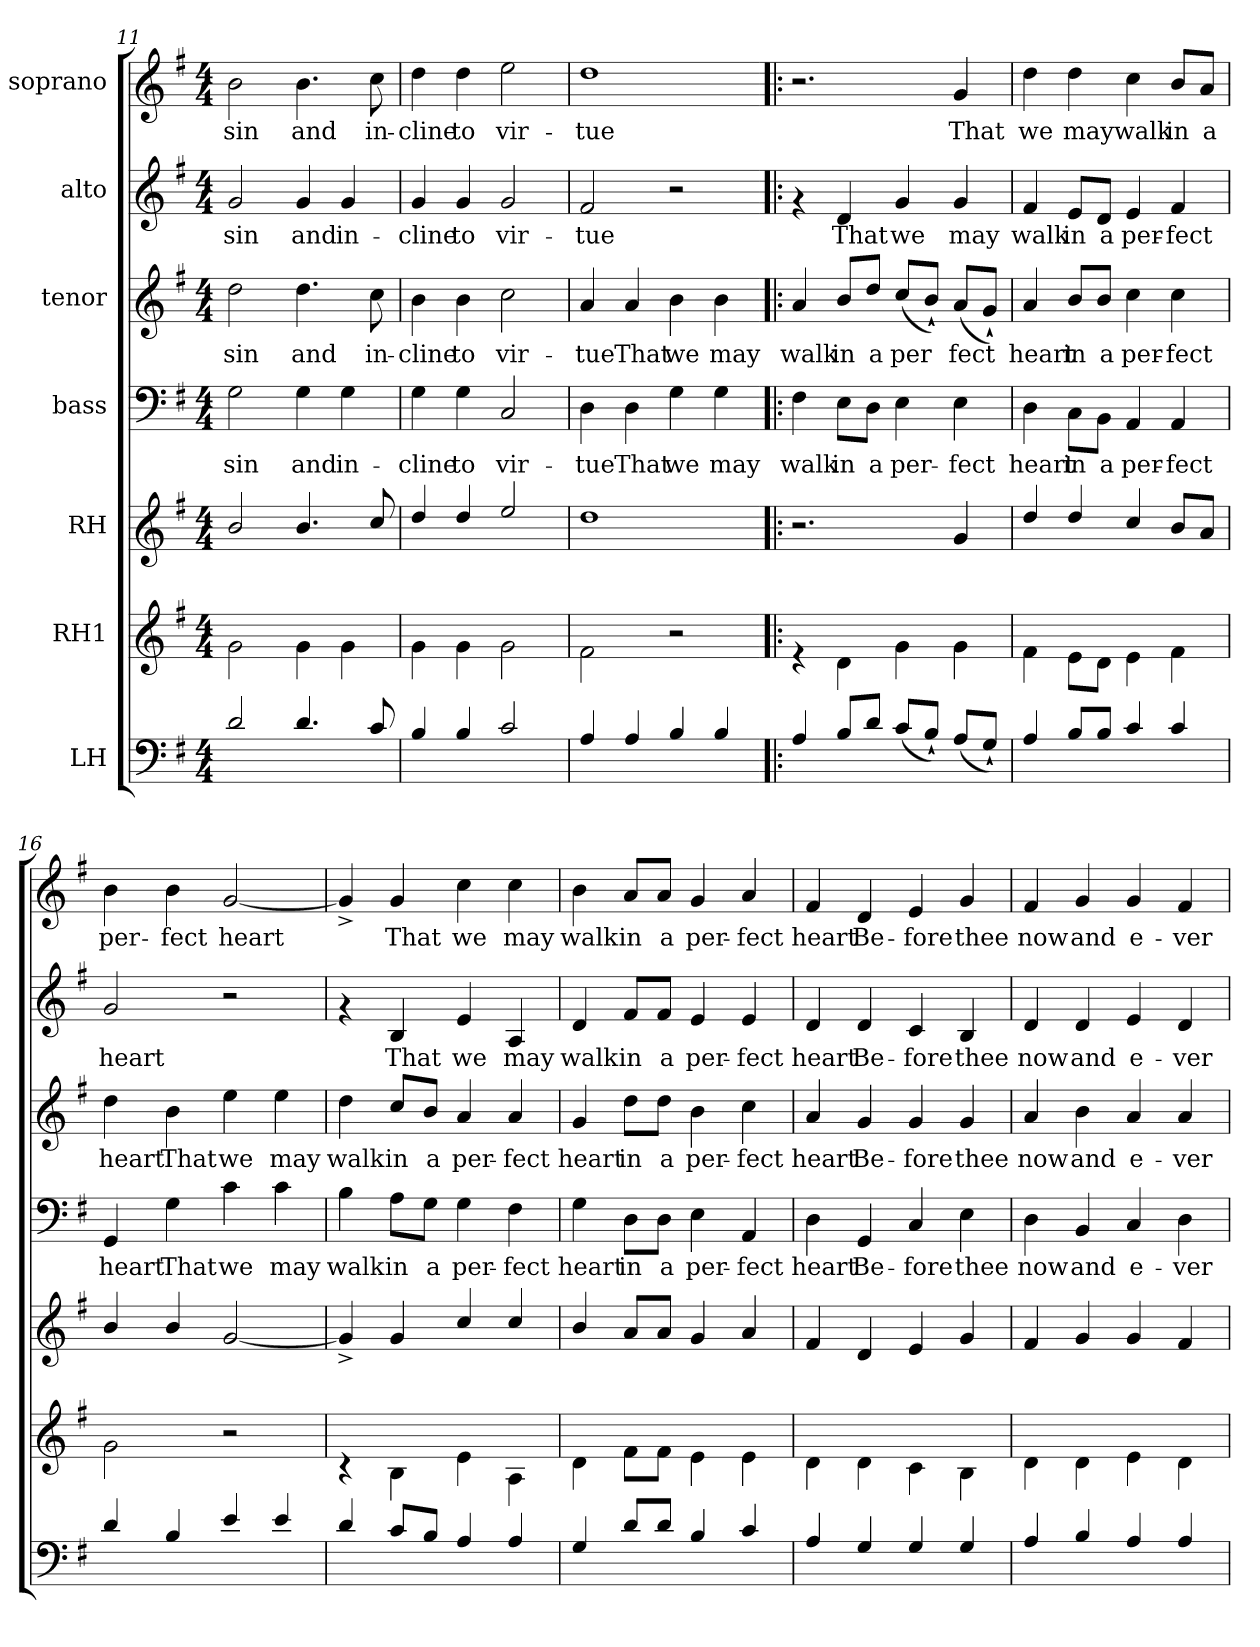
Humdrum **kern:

**kern	**kern	**kern	**kern	**text	**kern	**text	**kern	**text	**kern	**text
*part7	*part6	*part5	*part4	*part4	*part3	*part3	*part2	*part2	*part1	*part1
*staff7	*staff6	*staff5	*staff4	*staff4	*staff3	*staff3	*staff2	*staff2	*staff1	*staff1
*I"LH	*I"RH1	*I"RH	*I"bass	*	*I"tenor	*	*I"alto	*	*I"soprano	*
!!LO:LB:g=z
*clefF4	*clefG2	*clefG2	*clefF4	*	*clefG2	*	*clefG2	*	*clefG2	*
*k[f#]	*k[f#]	*k[f#]	*k[f#]	*	*k[f#]	*	*k[f#]	*	*k[f#]	*
*G:	*G:	*G:	*G:	*	*G:	*	*G:	*	*G:	*
*M4/4	*M4/4	*M4/4	*M4/4	*	*M4/4	*	*M4/4	*	*M4/4	*
=11	=11	=11	=11	=11	=11	=11	=11	=11	=11	=11
!	!	!	!	!LO:LY:b	!	!LO:LY:b	!	!LO:LY:b	!	!LO:LY:b
2d/	2g\	2b/	2G\	sin	2dd\	sin	2g/	sin	2b\	sin
!	!	!	!	!LO:LY:b	!	!LO:LY:b	!	!LO:LY:b	!	!LO:LY:b
4.d/	4g\	4.b/	4G\	and	4.dd\	and	4g/	and	4.b\	and
!	!	!	!	!LO:LY:b	!	!	!	!LO:LY:b	!	!
.	4g\	.	4G\	in-	.	.	4g/	in-	.	.
!	!	!	!	!	!	!LO:LY:b	!	!	!	!LO:LY:b
8c/	.	8cc/	.	.	8cc\	in-	.	.	8cc\	in-
=12	=12	=12	=12	=12	=12	=12	=12	=12	=12	=12
!	!	!	!	!LO:LY:b	!	!LO:LY:b	!	!LO:LY:b	!	!LO:LY:b
4B/	4g\	4dd/	4G\	-cline	4b\	-cline	4g/	-cline	4dd\	-cline
!	!	!	!	!LO:LY:b	!	!LO:LY:b	!	!LO:LY:b	!	!LO:LY:b
4B/	4g\	4dd/	4G\	to	4b\	to	4g/	to	4dd\	to
!	!	!	!	!LO:LY:b	!	!LO:LY:b	!	!LO:LY:b	!	!LO:LY:b
2c/	2g\	2ee/	2C/	vir-	2cc\	vir-	2g/	vir-	2ee\	vir-
=13	=13	=13	=13	=13	=13	=13	=13	=13	=13	=13
!	!	!	!	!LO:LY:b	!	!LO:LY:b	!	!LO:LY:b	!	!LO:LY:b
4A/	2f#\	1dd	4D\	-tue	4a/	-tue	2f#/	-tue	1dd	-tue
!	!	!	!	!LO:LY:b	!	!LO:LY:b	!	!	!	!
4A/	.	.	4D\	That	4a/	That	.	.	.	.
!	!	!	!	!LO:LY:b	!	!LO:LY:b	!	!	!	!
4B/	2r	.	4G\	we	4b\	we	2r	.	.	.
!	!	!	!	!LO:LY:b	!	!LO:LY:b	!	!	!	!
4B/	.	.	4G\	may	4b\	may	.	.	.	.
=14!|:	=14!|:	=14!|:	=14!|:	=14!|:	=14!|:	=14!|:	=14!|:	=14!|:	=14!|:	=14!|:
!	!	!	!	!LO:LY:b	!	!LO:LY:b	!	!	!	!
4A/	4rd	2.r	4F#\	walk	4a/	walk	4rf	.	2.r	.
!	!	!	!	!LO:LY:b	!	!LO:LY:b	!	!LO:LY:b	!	!
8B/L	4d\	.	8E\L	in	8b/L	in	4d/	That	.	.
!	!	!	!	!LO:LY:b	!	!LO:LY:b	!	!	!	!
8d/J	.	.	8D\J	a	8dd/J	a	.	.	.	.
!	!	!	!	!LO:LY:b	!	!LO:LY:b	!	!LO:LY:b	!	!
(>8c/L	4g\	.	4E\	per-	(>8cc/L	per-	4g/	we	.	.
!	!	!	!	!	!	!LO:LY:b	!	!	!	!
8B`</J)	.	.	.	.	8b`</J)	-	.	.	.	.
!	!	!	!	!LO:LY:b	!	!LO:LY:b	!	!LO:LY:b	!	!LO:LY:b
(>8A/L	4g\	4g/	4E\	-fect	(>8a/L	fect	4g/	may	4g/	That
!	!	!	!	!	!	!LO:LY:b	!	!	!	!
8G`</J)	.	.	.	.	8g`</J)	.	.	.	.	.
=15	=15	=15	=15	=15	=15	=15	=15	=15	=15	=15
!	!	!	!	!LO:LY:b	!	!LO:LY:b	!	!LO:LY:b	!	!LO:LY:b
4A/	4f#\	4dd/	4D\	heart	4a/	heart	4f#/	walk	4dd\	we
!	!	!	!	!LO:LY:b	!	!LO:LY:b	!	!LO:LY:b	!	!LO:LY:b
8B/L	8e\L	4dd/	8C\L	in	8b/L	in	8e/L	in	4dd\	may
!	!	!	!	!LO:LY:b	!	!LO:LY:b	!	!LO:LY:b	!	!
8B/J	8d\J	.	8BB\J	a	8b/J	a	8d/J	a	.	.
!	!	!	!	!LO:LY:b	!	!LO:LY:b	!	!LO:LY:b	!	!LO:LY:b
4c/	4e\	4cc/	4AA/	per-	4cc\	per-	4e/	per-	4cc\	walk
!	!	!	!	!LO:LY:b	!	!LO:LY:b	!	!LO:LY:b	!	!LO:LY:b
4c/	4f#\	8b/L	4AA/	-fect	4cc\	-fect	4f#/	-fect	8b/L	in
!	!	!	!	!	!	!	!	!	!	!LO:LY:b
.	.	8a/J	.	.	.	.	.	.	8a/J	a
!!LO:PB:g=z
=16	=16	=16	=16	=16	=16	=16	=16	=16	=16	=16
!	!	!	!	!LO:LY:b	!	!LO:LY:b	!	!LO:LY:b	!	!LO:LY:b
4d/	2g\	4b/	4GG/	heart	4dd\	heart	2g/	heart	4b\	per-
!	!	!	!	!LO:LY:b	!	!LO:LY:b	!	!	!	!LO:LY:b
4B/	.	4b/	4G\	That	4b\	That	.	.	4b\	-fect
!	!	!	!	!LO:LY:b	!	!LO:LY:b	!	!	!	!LO:LY:b
4e/	2r	[<2g/	4c\	we	4ee\	we	2r	.	[<2g/	heart
!	!	!	!	!LO:LY:b	!	!LO:LY:b	!	!	!	!
4e/	.	.	4c\	may	4ee\	may	.	.	.	.
=17	=17	=17	=17	=17	=17	=17	=17	=17	=17	=17
!	!	!	!	!LO:LY:b	!	!LO:LY:b	!	!	!	!LO:LY:b
4d/	4rB	4g^</]	4B\	walk	4dd\	walk	4rf	.	4g^</]	.
!	!	!	!	!LO:LY:b	!	!LO:LY:b	!	!LO:LY:b	!	!LO:LY:b
8c/L	4B\	4g/	8A\L	in	8cc/L	in	4B/	That	4g/	That
!	!	!	!	!LO:LY:b	!	!LO:LY:b	!	!	!	!
8B/J	.	.	8G\J	a	8b/J	a	.	.	.	.
!	!	!	!	!LO:LY:b	!	!LO:LY:b	!	!LO:LY:b	!	!LO:LY:b
4A/	4e\	4cc/	4G\	per-	4a/	per-	4e/	we	4cc\	we
!	!	!	!	!LO:LY:b	!	!LO:LY:b	!	!LO:LY:b	!	!LO:LY:b
4A/	4A\	4cc/	4F#\	-fect	4a/	-fect	4A/	may	4cc\	may
=18	=18	=18	=18	=18	=18	=18	=18	=18	=18	=18
!	!	!	!	!LO:LY:b	!	!LO:LY:b	!	!LO:LY:b	!	!LO:LY:b
4G/	4d\	4b/	4G\	heart	4g/	heart	4d/	walk	4b\	walk
!	!	!	!	!LO:LY:b	!	!LO:LY:b	!	!LO:LY:b	!	!LO:LY:b
8d/L	8f#\L	8a/L	8D\L	in	8dd\L	in	8f#/L	in	8a/L	in
!	!	!	!	!LO:LY:b	!	!LO:LY:b	!	!LO:LY:b	!	!LO:LY:b
8d/J	8f#\J	8a/J	8D\J	a	8dd\J	a	8f#/J	a	8a/J	a
!	!	!	!	!LO:LY:b	!	!LO:LY:b	!	!LO:LY:b	!	!LO:LY:b
4B/	4e\	4g/	4E\	per-	4b\	per-	4e/	per-	4g/	per-
!	!	!	!	!LO:LY:b	!	!LO:LY:b	!	!LO:LY:b	!	!LO:LY:b
4c/	4e\	4a/	4AA/	-fect	4cc\	-fect	4e/	-fect	4a/	-fect
=19	=19	=19	=19	=19	=19	=19	=19	=19	=19	=19
!	!	!	!	!LO:LY:b	!	!LO:LY:b	!	!LO:LY:b	!	!LO:LY:b
4A/	4d\	4f#/	4D\	heart	4a/	heart	4d/	heart	4f#/	heart
!	!	!	!	!LO:LY:b	!	!LO:LY:b	!	!LO:LY:b	!	!LO:LY:b
4G/	4d\	4d/	4GG/	Be-	4g/	Be-	4d/	Be-	4d/	Be-
!	!	!	!	!LO:LY:b	!	!LO:LY:b	!	!LO:LY:b	!	!LO:LY:b
4G/	4c\	4e/	4C/	-fore	4g/	-fore	4c/	-fore	4e/	-fore
!	!	!	!	!LO:LY:b	!	!LO:LY:b	!	!LO:LY:b	!	!LO:LY:b
4G/	4B\	4g/	4E\	thee	4g/	thee	4B/	thee	4g/	thee
=20	=20	=20	=20	=20	=20	=20	=20	=20	=20	=20
!	!	!	!	!LO:LY:b	!	!LO:LY:b	!	!LO:LY:b	!	!LO:LY:b
4A/	4d\	4f#/	4D\	now	4a/	now	4d/	now	4f#/	now
!	!	!	!	!LO:LY:b	!	!LO:LY:b	!	!LO:LY:b	!	!LO:LY:b
4B/	4d\	4g/	4BB/	and	4b\	and	4d/	and	4g/	and
!	!	!	!	!LO:LY:b	!	!LO:LY:b	!	!LO:LY:b	!	!LO:LY:b
4A/	4e\	4g/	4C/	e-	4a/	e-	4e/	e-	4g/	e-
!	!	!	!	!LO:LY:b	!	!LO:LY:b	!	!LO:LY:b	!	!LO:LY:b
4A/	4d\	4f#/	4D\	-ver	4a/	-ver	4d/	-ver	4f#/	-ver
=	=	=	=	=	=	=	=	=	=	=
*-	*-	*-	*-	*-	*-	*-	*-	*-	*-	*-
